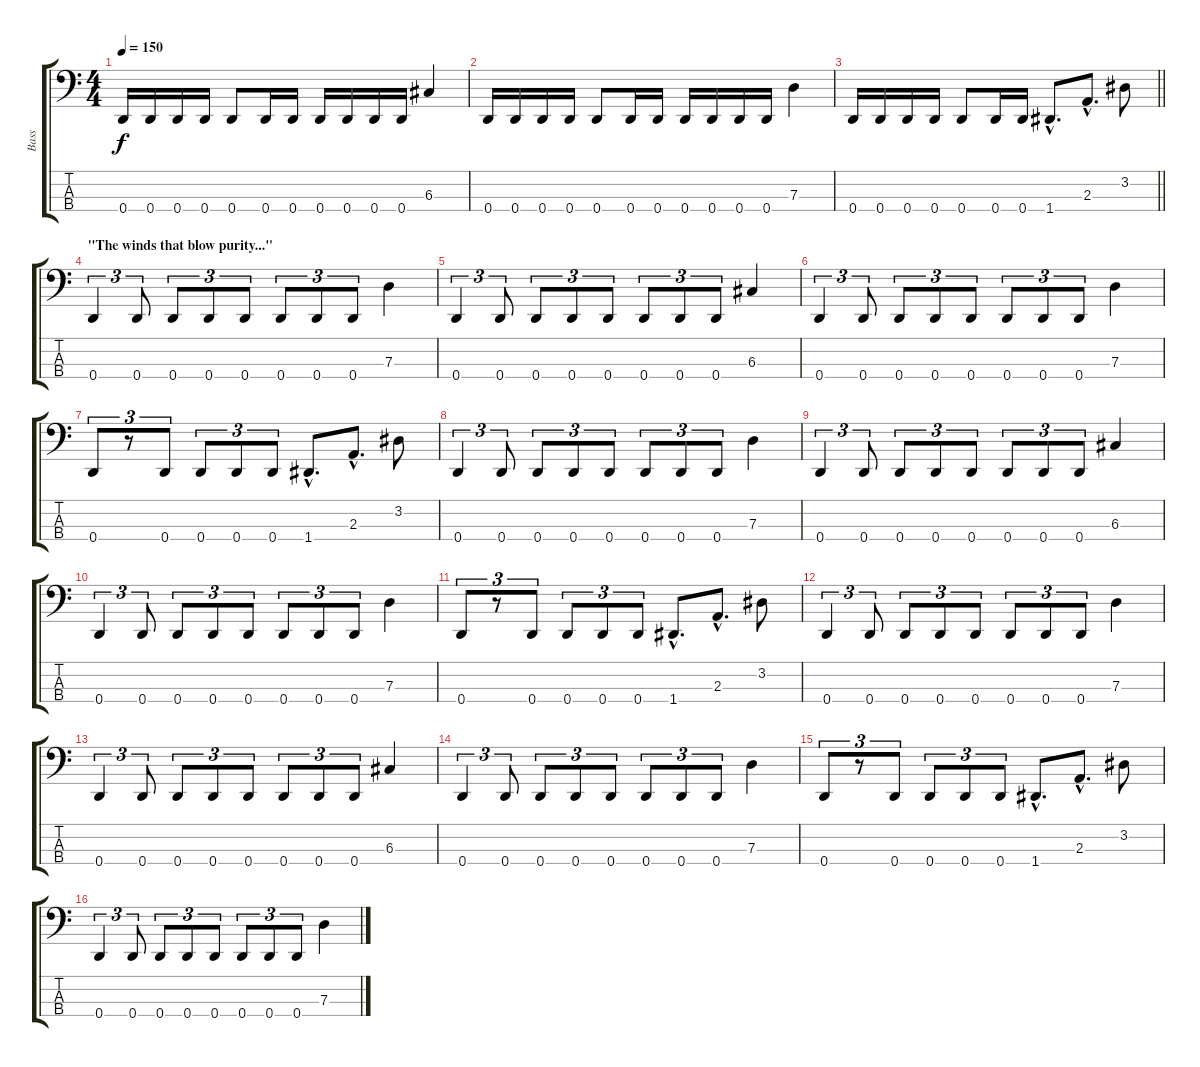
\track ("Bass" "Bass") {instrument electricbasspick}
\staff {score tabs}
\tuning (F2 C2 G1 D1) {hide}
\ts (4 4)
\tempo 150
\clef f4
\ks c
0.4.16{dy f} 0.4.16 0.4.16 0.4.16 0.4.8 0.4.16 0.4.16 0.4.16 0.4.16 0.4.16 0.4.16 6.3.4 |
0.4.16 0.4.16 0.4.16 0.4.16 0.4.8 0.4.16 0.4.16 0.4.16 0.4.16 0.4.16 0.4.16 7.3.4 |
\barLineRight lightlight
0.4.16 0.4.16 0.4.16 0.4.16 0.4.8 0.4.16 0.4.16 1.4{hac}.8{d} 2.3{hac}.8{d} 3.2.8 |
\section ("" "\"The winds that blow purity...\"")
0.4.4{tu (3 2)} 0.4.8{tu (3 2)} 0.4.8{tu (3 2)} 0.4.8{tu (3 2)} 0.4.8{tu (3 2)} 0.4.8{tu (3 2)} 0.4.8{tu (3 2)} 0.4.8{tu (3 2)} 7.3.4 |
0.4.4{tu (3 2)} 0.4.8{tu (3 2)} 0.4.8{tu (3 2)} 0.4.8{tu (3 2)} 0.4.8{tu (3 2)} 0.4.8{tu (3 2)} 0.4.8{tu (3 2)} 0.4.8{tu (3 2)} 6.3.4 |
0.4.4{tu (3 2)} 0.4.8{tu (3 2)} 0.4.8{tu (3 2)} 0.4.8{tu (3 2)} 0.4.8{tu (3 2)} 0.4.8{tu (3 2)} 0.4.8{tu (3 2)} 0.4.8{tu (3 2)} 7.3.4 |
0.4.8{tu (3 2)} r.8{tu (3 2)} 0.4.8{tu (3 2)} 0.4.8{tu (3 2)} 0.4.8{tu (3 2)} 0.4.8{tu (3 2)} 1.4{hac}.8{d} 2.3{hac}.8{d} 3.2.8 |
0.4.4{tu (3 2)} 0.4.8{tu (3 2)} 0.4.8{tu (3 2)} 0.4.8{tu (3 2)} 0.4.8{tu (3 2)} 0.4.8{tu (3 2)} 0.4.8{tu (3 2)} 0.4.8{tu (3 2)} 7.3.4 |
0.4.4{tu (3 2)} 0.4.8{tu (3 2)} 0.4.8{tu (3 2)} 0.4.8{tu (3 2)} 0.4.8{tu (3 2)} 0.4.8{tu (3 2)} 0.4.8{tu (3 2)} 0.4.8{tu (3 2)} 6.3.4 |
0.4.4{tu (3 2)} 0.4.8{tu (3 2)} 0.4.8{tu (3 2)} 0.4.8{tu (3 2)} 0.4.8{tu (3 2)} 0.4.8{tu (3 2)} 0.4.8{tu (3 2)} 0.4.8{tu (3 2)} 7.3.4 |
0.4.8{tu (3 2)} r.8{tu (3 2)} 0.4.8{tu (3 2)} 0.4.8{tu (3 2)} 0.4.8{tu (3 2)} 0.4.8{tu (3 2)} 1.4{hac}.8{d} 2.3{hac}.8{d} 3.2.8 |
0.4.4{tu (3 2)} 0.4.8{tu (3 2)} 0.4.8{tu (3 2)} 0.4.8{tu (3 2)} 0.4.8{tu (3 2)} 0.4.8{tu (3 2)} 0.4.8{tu (3 2)} 0.4.8{tu (3 2)} 7.3.4 |
0.4.4{tu (3 2)} 0.4.8{tu (3 2)} 0.4.8{tu (3 2)} 0.4.8{tu (3 2)} 0.4.8{tu (3 2)} 0.4.8{tu (3 2)} 0.4.8{tu (3 2)} 0.4.8{tu (3 2)} 6.3.4 |
0.4.4{tu (3 2)} 0.4.8{tu (3 2)} 0.4.8{tu (3 2)} 0.4.8{tu (3 2)} 0.4.8{tu (3 2)} 0.4.8{tu (3 2)} 0.4.8{tu (3 2)} 0.4.8{tu (3 2)} 7.3.4 |
0.4.8{tu (3 2)} r.8{tu (3 2)} 0.4.8{tu (3 2)} 0.4.8{tu (3 2)} 0.4.8{tu (3 2)} 0.4.8{tu (3 2)} 1.4{hac}.8{d} 2.3{hac}.8{d} 3.2.8 |
0.4.4{tu (3 2)} 0.4.8{tu (3 2)} 0.4.8{tu (3 2)} 0.4.8{tu (3 2)} 0.4.8{tu (3 2)} 0.4.8{tu (3 2)} 0.4.8{tu (3 2)} 0.4.8{tu (3 2)} 7.3.4
